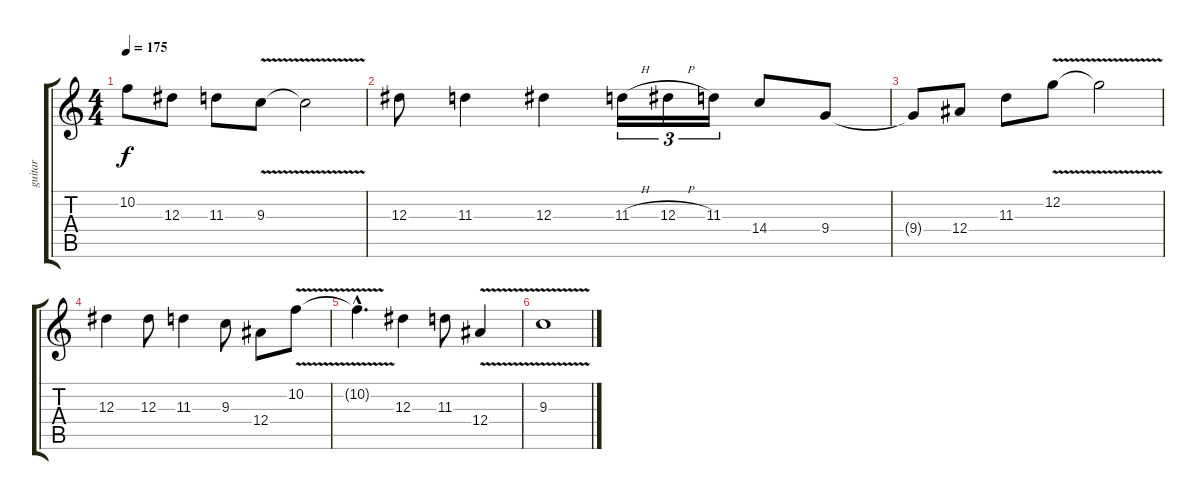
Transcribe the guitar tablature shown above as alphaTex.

\track ("guitar" "guitar") {instrument distortionguitar}
\staff {score tabs}
\tuning (C4 G3 Eb3 Bb2 F2 C2) {hide}
\ts (4 4)
\tempo 175
\clef g2
\ks c
10.2{t}.8{dy f} 12.3.8 11.3.8 9.3{v}.8 9.3{t}.2 |
12.3.8{volume 0} 11.3.4 12.3.4 11.3{h}.16{tu (3 2)} 12.3{h}.16{tu (3 2)} 11.3.16{tu (3 2)} 14.4.8 9.4.8 |
9.4{t}.8 12.4.8 11.3.8 12.2{v}.8 12.2{t}.2 |
12.3.4 12.3.8 11.3.4 9.3.8 12.4.8 10.2{v}.8 |
10.2{hac t}.4{d} 12.3.4 11.3.8 12.4{v}.4 |
9.3{v}.1{volume 0}
